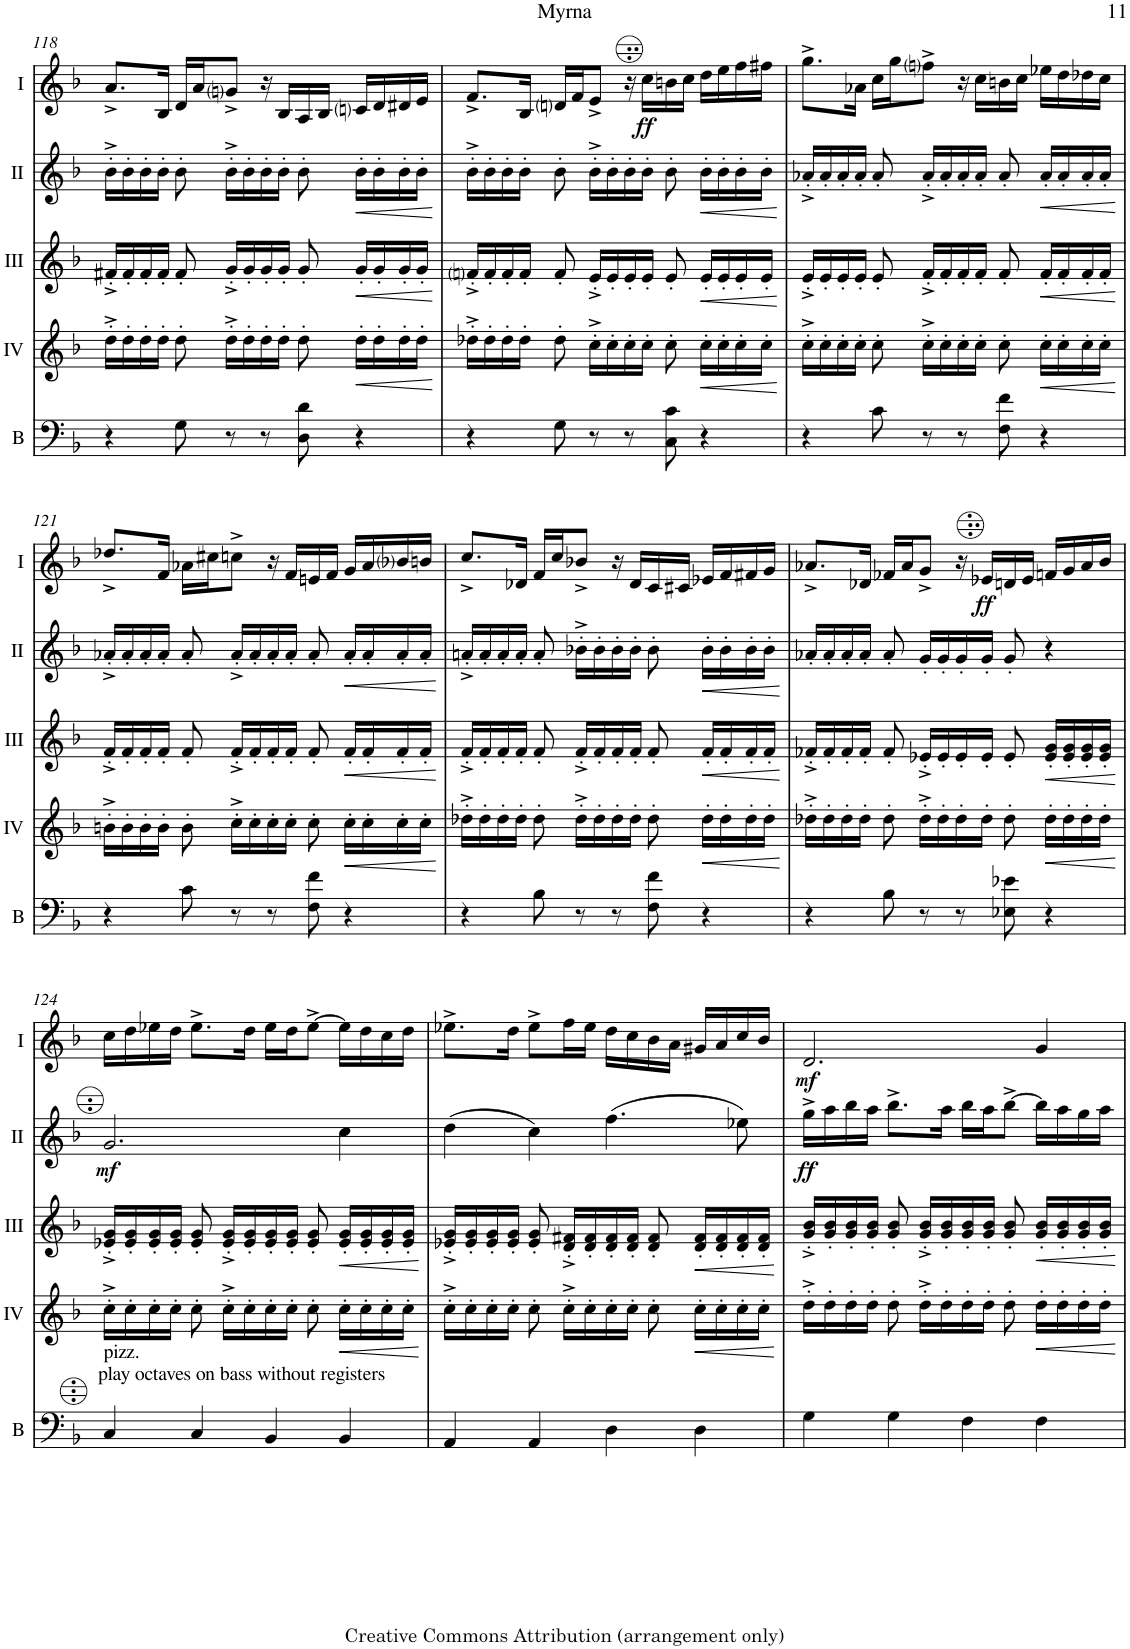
**kern	**kern	**dynam	**kern	**dynam	**kern	**dynam	**kern	**dynam
*part5	*part4	*part4	*part3	*part3	*part2	*part2	*part1	*part1
*staff5	*staff4	*staff4	*staff3	*staff3	*staff2	*staff2	*staff1	*staff1
*I"Bass	*I"Acc. 4	*	*I"Acc. 3	*	*I"Acc. 2	*	*I"Acc. 1	*
*I'B	*	*	*	*	*	*	*	*
!!LO:PB:g=z
*clefF4	*clefG2	*	*clefG2	*	*clefG2	*	*clefG2	*
*Trd7c12	*Trd7c12	*	*	*	*	*	*	*
*k[b-]	*k[b-]	*	*k[b-]	*	*k[b-]	*	*k[b-]	*
*M4/4	*M4/4	*	*M4/4	*	*M4/4	*	*M4/4	*
=118	=118	=118	=118	=118	=118	=118	=118	=118
4r	16dd'^\LL	.	16f#X'^/LL	.	16b-'^\LL	.	8.a^/L	.
.	16dd'\	.	16f#'/	.	16b-'\	.	.	.
.	16dd'\	.	16f#'/	.	16b-'\	.	.	.
.	16dd'\JJ	.	16f#'/JJ	.	16b-'\JJ	.	16B-/Jk	.
8G\	8dd'\	.	8f#'/	.	8b-'\	.	16d/LL	.
.	.	.	.	.	.	.	16a/J	.
8r	16dd'^\LL	.	16g'^/LL	.	16b-'^\LL	.	8gni^/J	.
.	16dd'\	.	16g'/	.	16b-'\	.	.	.
8r	16dd'\	.	16g'/	.	16b-'\	.	16r	.
.	16dd'\JJ	.	16g'/JJ	.	16b-'\JJ	.	16B-/LL	.
8D\ 8d\	8dd'\	.	8g'/	.	8b-'\	.	16A/	.
.	.	.	.	.	.	.	16B-/JJ	.
!	!	!LO:HP:b	!	!LO:HP:b	!	!LO:HP:b	!	!
4r	16dd'\LL	<	16g'/LL	<	16b-'\LL	<	16cni/LL	.
.	16dd'\	.	16g'/	.	16b-'\	.	16d/	.
.	16dd'\	.	16g'/	.	16b-'\	.	16d#X/	.
.	16dd'\JJ	.	16g'/JJ	.	16b-'\JJ	.	16e/JJ	.
.	.	[	.	[	.	[	.	.
=119	=119	=119	=119	=119	=119	=119	=119	=119
4r	16dd-X'^\LL	.	16fni'^/LL	.	16b-'^\LL	.	8.f^/L	.
.	16dd-'\	.	16f'/	.	16b-'\	.	.	.
.	16dd-'\	.	16f'/	.	16b-'\	.	.	.
.	16dd-'\JJ	.	16f'/JJ	.	16b-'\JJ	.	16B-/Jk	.
8G\	8dd-'\	.	8f'/	.	8b-'\	.	16dni/LL	.
.	.	.	.	.	.	.	16f/J	.
8r	16cc'^\LL	.	16e'^/LL	.	16b-'^\LL	.	8e^/J	.
.	16cc'\	.	16e'/	.	16b-'\	.	.	.
8r	16cc'\	.	16e'/	.	16b-'\	.	16r	.
!	!	!	!	!	!	!	!	!LO:DY:b
.	16cc'\JJ	.	16e'/JJ	.	16b-'\JJ	.	16cc\LL	ff
8C\ 8c\	8cc'\	.	8e'/	.	8b-'\	.	16bn\	.
.	.	.	.	.	.	.	16cc\JJ	.
!	!	!LO:HP:b	!	!LO:HP:b	!	!LO:HP:b	!	!
4r	16cc'\LL	<	16e'/LL	<	16b-'\LL	<	16dd\LL	.
.	16cc'\	.	16e'/	.	16b-'\	.	16ee\	.
.	16cc'\	.	16e'/	.	16b-'\	.	16ff\	.
.	16cc'\JJ	.	16e'/JJ	.	16b-'\JJ	.	16ff#X\JJ	.
.	.	[	.	[	.	[	.	.
=120	=120	=120	=120	=120	=120	=120	=120	=120
4r	16cc'^\LL	.	16e'^/LL	.	16a-X'^/LL	.	8.gg^\L	.
.	16cc'\	.	16e'/	.	16a-'/	.	.	.
.	16cc'\	.	16e'/	.	16a-'/	.	.	.
.	16cc'\JJ	.	16e'/JJ	.	16a-'/JJ	.	16a-X\Jk	.
8c\	8cc'\	.	8e'/	.	8a-'/	.	16cc\LL	.
.	.	.	.	.	.	.	16gg\J	.
8r	16cc'^\LL	.	16f'^/LL	.	16a-'^/LL	.	8ffni^\J	.
.	16cc'\	.	16f'/	.	16a-'/	.	.	.
8r	16cc'\	.	16f'/	.	16a-'/	.	16r	.
.	16cc'\JJ	.	16f'/JJ	.	16a-'/JJ	.	16cc\LL	.
8F\ 8f\	8cc'\	.	8f'/	.	8a-'/	.	16bn\	.
.	.	.	.	.	.	.	16cc\JJ	.
!	!	!LO:HP:b	!	!LO:HP:b	!	!LO:HP:b	!	!
4r	16cc'\LL	<	16f'/LL	<	16a-'/LL	<	16ee-X\LL	.
.	16cc'\	.	16f'/	.	16a-'/	.	16dd\	.
.	16cc'\	.	16f'/	.	16a-'/	.	16dd-X\	.
.	16cc'\JJ	.	16f'/JJ	.	16a-'/JJ	.	16cc\JJ	.
.	.	[	.	[	.	[	.	.
!!LO:LB:g=z
=121	=121	=121	=121	=121	=121	=121	=121	=121
4r	16bn'^\LL	.	16f'^/LL	.	16a-X'^/LL	.	8.dd-X^/L	.
.	16b'\	.	16f'/	.	16a-'/	.	.	.
.	16b'\	.	16f'/	.	16a-'/	.	.	.
.	16b'\JJ	.	16f'/JJ	.	16a-'/JJ	.	16f/Jk	.
8c\	8b'\	.	8f'/	.	8a-'/	.	16a-X\LL	.
.	.	.	.	.	.	.	16cc#X\J	.
8r	16cc'^\LL	.	16f'^/LL	.	16a-'^/LL	.	8ccn^\J	.
.	16cc'\	.	16f'/	.	16a-'/	.	.	.
8r	16cc'\	.	16f'/	.	16a-'/	.	16r	.
.	16cc'\JJ	.	16f'/JJ	.	16a-'/JJ	.	16f/LL	.
8F\ 8f\	8cc'\	.	8f'/	.	8a-'/	.	16en/	.
.	.	.	.	.	.	.	16f/JJ	.
!	!	!LO:HP:b	!	!LO:HP:b	!	!LO:HP:b	!	!
4r	16cc'\LL	<	16f'/LL	<	16a-'/LL	<	16g/LL	.
.	16cc'\	.	16f'/	.	16a-'/	.	16a-/	.
.	16cc'\	.	16f'/	.	16a-'/	.	16b-i/	.
.	16cc'\JJ	.	16f'/JJ	.	16a-'/JJ	.	16bn/JJ	.
.	.	[	.	[	.	[	.	.
=122	=122	=122	=122	=122	=122	=122	=122	=122
4r	16dd-X'^\LL	.	16f'^/LL	.	16an'^/LL	.	8.cc^/L	.
.	16dd-'\	.	16f'/	.	16a'/	.	.	.
.	16dd-'\	.	16f'/	.	16a'/	.	.	.
.	16dd-'\JJ	.	16f'/JJ	.	16a'/JJ	.	16d-X/Jk	.
8B-\	8dd-'\	.	8f'/	.	8a'/	.	16f/LL	.
.	.	.	.	.	.	.	16cc/J	.
8r	16dd-'^\LL	.	16f'^/LL	.	16b-X'^\LL	.	8b-X^/J	.
.	16dd-'\	.	16f'/	.	16b-'\	.	.	.
8r	16dd-'\	.	16f'/	.	16b-'\	.	16r	.
.	16dd-'\JJ	.	16f'/JJ	.	16b-'\JJ	.	16d-/LL	.
8F\ 8f\	8dd-'\	.	8f'/	.	8b-'\	.	16c/	.
.	.	.	.	.	.	.	16c#X/JJ	.
!	!	!LO:HP:b	!	!LO:HP:b	!	!LO:HP:b	!	!
4r	16dd-'\LL	<	16f'/LL	<	16b-'\LL	<	16e-X/LL	.
.	16dd-'\	.	16f'/	.	16b-'\	.	16f/	.
.	16dd-'\	.	16f'/	.	16b-'\	.	16f#X/	.
.	16dd-'\JJ	.	16f'/JJ	.	16b-'\JJ	.	16g/JJ	.
.	.	[	.	[	.	[	.	.
=123	=123	=123	=123	=123	=123	=123	=123	=123
4r	16dd-X'^\LL	.	16f-X'^/LL	.	16a-X'/LL	.	8.a-X^/L	.
.	16dd-'\	.	16f-'/	.	16a-'/	.	.	.
.	16dd-'\	.	16f-'/	.	16a-'/	.	.	.
.	16dd-'\JJ	.	16f-'/JJ	.	16a-'/JJ	.	16d-X/Jk	.
8B-\	8dd-'\	.	8f-'/	.	8a-'/	.	16f-X/LL	.
.	.	.	.	.	.	.	16a-/J	.
8r	16dd-'^\LL	.	16e-X'^/LL	.	16g'/LL	.	8g^/J	.
.	16dd-'\	.	16e-'/	.	16g'/	.	.	.
8r	16dd-'\	.	16e-'/	.	16g'/	.	16r	.
!	!	!	!	!	!	!	!	!LO:DY:b
.	16dd-'\JJ	.	16e-'/JJ	.	16g'/JJ	.	16E-X/LL	ff
8E-X\ 8e-X\	8dd-'\	.	8e-'/	.	8g'/	.	16Dn/	.
.	.	.	.	.	.	.	16E-/JJ	.
!	!	!LO:HP:b	!	!LO:HP:b	!	!	!	!
4r	16dd-'\LL	<	16e-/' 16g/'LL	<	4r	.	16Fn/LL	.
.	16dd-'\	.	16e-/' 16g/'	.	.	.	16G/	.
.	16dd-'\	.	16e-/' 16g/'	.	.	.	16A-/	.
.	16dd-'\JJ	.	16e-/' 16g/'JJ	.	.	.	16B-/JJ	.
.	.	[	.	[	.	.	.	.
!!LO:LB:g=z
=124	=124	=124	=124	=124	=124	=124	=124	=124
!LO:TX:a:t=play octaves on bass without registers	!	!	!	!	!	!	!	!
!LO:TX:a:t=pizz.	!	!	!	!	!	!	!	!
!	!	!	!	!	!	!LO:DY:b	!	!
4C/	16cc'^\LL	.	16e-X/'^ 16g/'^LL	.	2.G/	mf	16c\LL	.
.	16cc'\	.	16e-/' 16g/'	.	.	.	16d\	.
.	16cc'\	.	16e-/' 16g/'	.	.	.	16e-X\	.
.	16cc'\JJ	.	16e-/' 16g/'JJ	.	.	.	16d\JJ	.
4C/	8cc'\	.	8e-/' 8g/'	.	.	.	8.e-^\L	.
.	16cc'^\LL	.	16e-/'^ 16g/'^LL	.	.	.	.	.
.	16cc'\	.	16e-/' 16g/'	.	.	.	16d\Jk	.
4BB-/	16cc'\	.	16e-/' 16g/'	.	.	.	16e-\LL	.
.	16cc'\JJ	.	16e-/' 16g/'JJ	.	.	.	16d\J	.
.	8cc'\	.	8e-/' 8g/'	.	.	.	[8e-^\J	.
!	!	!LO:HP:b	!	!LO:HP:b	!	!	!	!
4BB-/	16cc'\LL	<	16e-/' 16g/'LL	<	4c\	.	16e-\LL]	.
.	16cc'\	.	16e-/' 16g/'	.	.	.	16d\	.
.	16cc'\	.	16e-/' 16g/'	.	.	.	16c\	.
.	16cc'\JJ	.	16e-/' 16g/'JJ	.	.	.	16d\JJ	.
.	.	[	.	[	.	.	.	.
=125	=125	=125	=125	=125	=125	=125	=125	=125
4AA/	16cc'^\LL	.	16e-X/'^ 16g/'^LL	.	(4d\	.	8.e-X^\L	.
.	16cc'\	.	16e-/' 16g/'	.	.	.	.	.
.	16cc'\	.	16e-/' 16g/'	.	.	.	.	.
.	16cc'\JJ	.	16e-/' 16g/'JJ	.	.	.	16d\Jk	.
4AA/	8cc'\	.	8e-/' 8g/'	.	4c\)	.	8e-^\L	.
.	16cc'^\LL	.	16d/'^ 16f#X/'^LL	.	.	.	16f\L	.
.	16cc'\	.	16d/' 16f#/'	.	.	.	16e-\JJ	.
4D\	16cc'\	.	16d/' 16f#/'	.	(4.f\	.	16d\LL	.
.	16cc'\JJ	.	16d/' 16f#/'JJ	.	.	.	16c\	.
.	8cc'\	.	8d/' 8f#/'	.	.	.	16B-\	.
.	.	.	.	.	.	.	16A\JJ	.
!	!	!LO:HP:b	!	!LO:HP:b	!	!	!	!
4D\	16cc'\LL	<	16d/' 16f#/'LL	<	.	.	16G#X/LL	.
.	16cc'\	.	16d/' 16f#/'	.	.	.	16A/	.
.	16cc'\	.	16d/' 16f#/'	.	8e-X\)	.	16c/	.
.	16cc'\JJ	.	16d/' 16f#/'JJ	.	.	.	16B-/JJ	.
.	.	[	.	[	.	.	.	.
=126	=126	=126	=126	=126	=126	=126	=126	=126
!	!	!	!	!	!	!LO:DY:b	!	!LO:DY:b
4G\	16dd'^\LL	.	16g/'^ 16b-/'^LL	.	16g^\LL	ff	2.D/	mf
.	16dd'\	.	16g/' 16b-/'	.	16a\	.	.	.
.	16dd'\	.	16g/' 16b-/'	.	16b-\	.	.	.
.	16dd'\JJ	.	16g/' 16b-/'JJ	.	16a\JJ	.	.	.
4G\	8dd'\	.	8g/' 8b-/'	.	8.b-^\L	.	.	.
.	16dd'^\LL	.	16g/'^ 16b-/'^LL	.	.	.	.	.
.	16dd'\	.	16g/' 16b-/'	.	16a\Jk	.	.	.
4F\	16dd'\	.	16g/' 16b-/'	.	16b-\LL	.	.	.
.	16dd'\JJ	.	16g/' 16b-/'JJ	.	16a\J	.	.	.
.	8dd'\	.	8g/' 8b-/'	.	[8b-^\J	.	.	.
!	!	!LO:HP:b	!	!LO:HP:b	!	!	!	!
4F\	16dd'\LL	<	16g/' 16b-/'LL	<	16b-\LL]	.	4G/	.
.	16dd'\	.	16g/' 16b-/'	.	16a\	.	.	.
.	16dd'\	.	16g/' 16b-/'	.	16g\	.	.	.
.	16dd'\JJ	.	16g/' 16b-/'JJ	.	16a\JJ	.	.	.
.	.	[	.	[	.	.	.	.
=	=	=	=	=	=	=	=	=
*-	*-	*-	*-	*-	*-	*-	*-	*-
